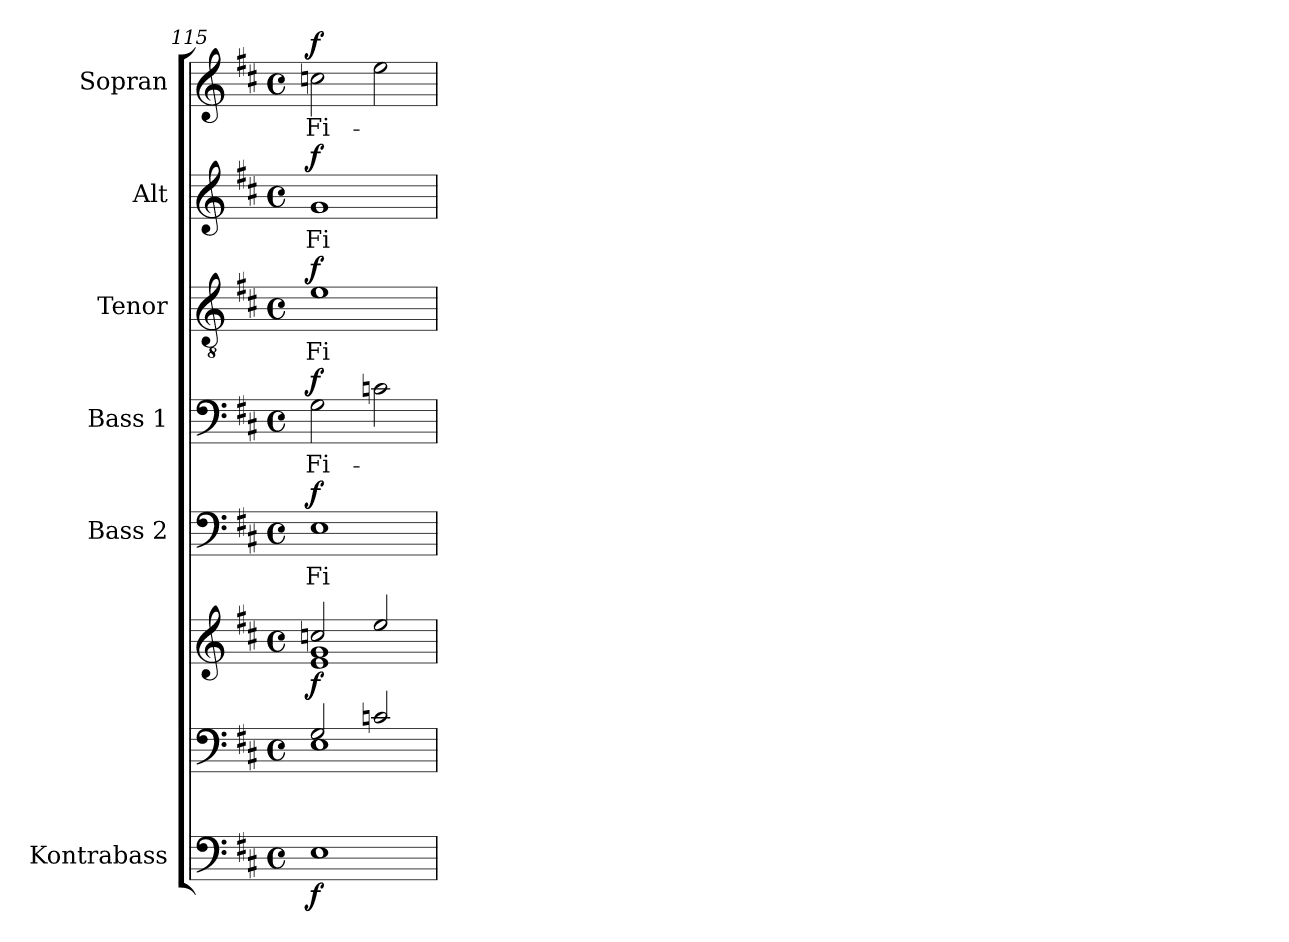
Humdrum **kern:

**kern	**dynam	**kern	**kern	**dynam	**kern	**text	**dynam	**kern	**text	**dynam	**kern	**text	**dynam	**kern	**text	**dynam	**kern	**text	**dynam
*part7	*part7	*part6	*part6	*part6	*part5	*part5	*part5	*part4	*part4	*part4	*part3	*part3	*part3	*part2	*part2	*part2	*part1	*part1	*part1
*staff8	*staff8	*staff7	*staff6	*staff6/7	*staff5	*staff5	*staff5	*staff4	*staff4	*staff4	*staff3	*staff3	*staff3	*staff2	*staff2	*staff2	*staff1	*staff1	*staff1
*I"Kontrabass	*	*	*	*	*I"Bass 2	*	*	*I"Bass 1	*	*	*I"Tenor	*	*	*I"Alt	*	*	*I"Sopran	*	*
*I'Kb.	*	*	*	*	*I'B. 2	*	*	*I'B. 1	*	*	*I'T.	*	*	*I'A.	*	*	*I'S.	*	*
*clefF4	*	*clefF4	*clefG2	*	*clefF4	*	*	*clefF4	*	*	*clefGv2	*	*	*clefG2	*	*	*clefG2	*	*
*ITrd7c12	*	*	*	*	*	*	*	*	*	*	*	*	*	*	*	*	*	*	*
*k[f#c#]	*	*k[f#c#]	*k[f#c#]	*	*k[f#c#]	*	*	*k[f#c#]	*	*	*k[f#c#]	*	*	*k[f#c#]	*	*	*k[f#c#]	*	*
*D:	*	*D:	*D:	*	*D:	*	*	*D:	*	*	*D:	*	*	*D:	*	*	*D:	*	*
*M4/4	*	*M4/4	*M4/4	*	*M4/4	*	*	*M4/4	*	*	*M4/4	*	*	*M4/4	*	*	*M4/4	*	*
*met(c)	*	*met(c)	*met(c)	*	*met(c)	*	*	*met(c)	*	*	*met(c)	*	*	*met(c)	*	*	*met(c)	*	*
=115	=115	=115	=115	=115	=115	=115	=115	=115	=115	=115	=115	=115	=115	=115	=115	=115	=115	=115	=115
*	*	*^	*^	*	*	*	*	*	*	*	*	*	*	*	*	*	*	*	*
!	!LO:DY:b	!	!	!	!	!LO:DY:b	!	!LO:LY:b	!LO:DY:a	!	!LO:LY:b	!LO:DY:a	!	!LO:LY:b	!LO:DY:a	!	!LO:LY:b	!LO:DY:a	!	!LO:LY:b	!LO:DY:a
1EE	f	2G/	1E	2ccn/	1e 1g	f	1E	Fi-	f	2G\	Fi-	f	1e	Fi-	f	1g	Fi-	f	2ccn\	Fi-	f
.	.	2cn/	.	2ee/	.	.	.	.	.	2cn\	.	.	.	.	.	.	.	.	2ee\	.	.
*	*	*v	*v	*	*	*	*	*	*	*	*	*	*	*	*	*	*	*	*	*	*
*	*	*	*v	*v	*	*	*	*	*	*	*	*	*	*	*	*	*	*	*	*
=	=	=	=	=	=	=	=	=	=	=	=	=	=	=	=	=	=	=	=
*-	*-	*-	*-	*-	*-	*-	*-	*-	*-	*-	*-	*-	*-	*-	*-	*-	*-	*-	*-
